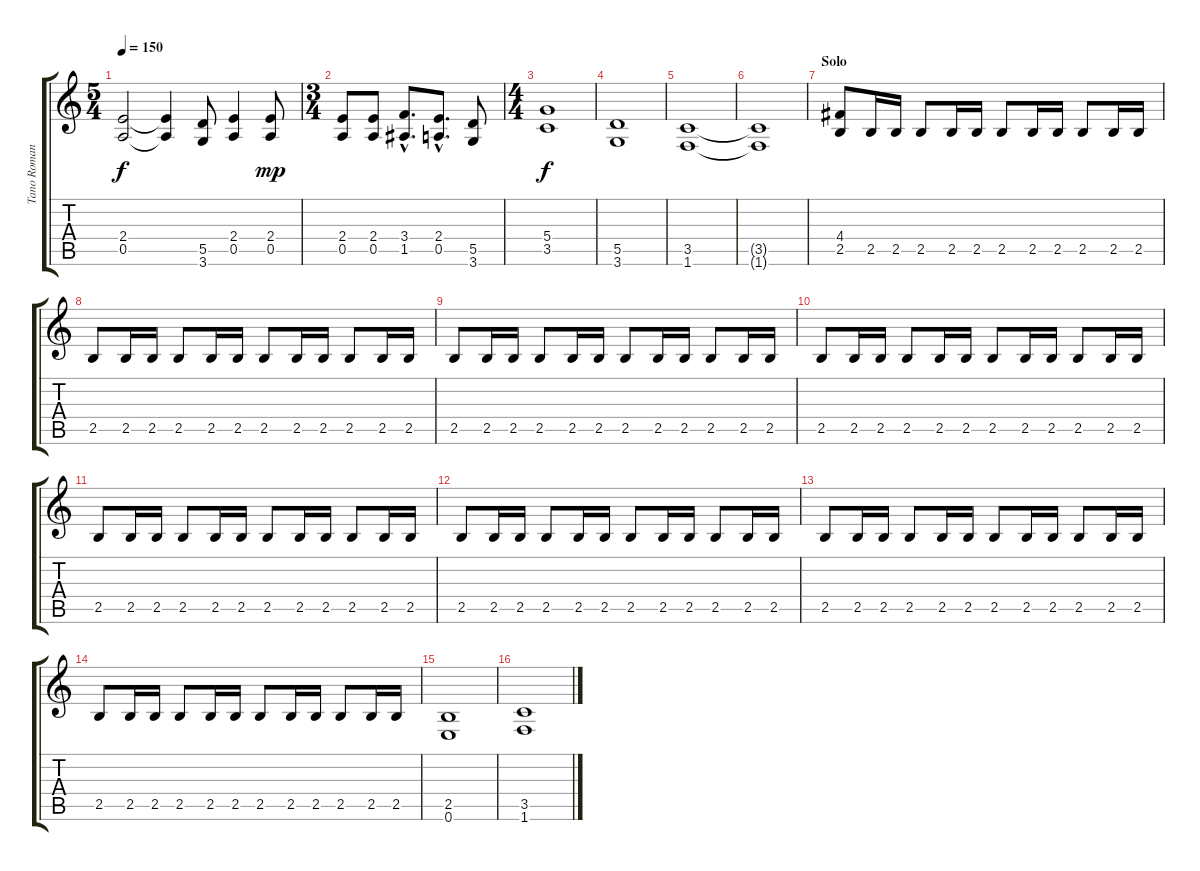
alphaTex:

\track ("Tano Romano" "Tano Roman") {instrument distortionguitar}
\staff {score tabs}
\tuning (E4 B3 G3 D3 A2 E2) {hide}
\ts (5 4)
\tempo 150
\clef g2
\ks c
(2.4 0.5).2{dy f} (2.4{t} 0.5{t}).4 (5.5 3.6).8 (2.4 0.5).4 (2.4 0.5).8{dy mp} |
\ts (3 4)
(2.4 0.5).8 (2.4 0.5).8 (3.4{hac} 1.5{hac}).8{d} (2.4{hac} 0.5{hac}).8{d} (5.5 3.6).8 |
\ts (4 4)
(5.4 3.5).1{dy f} |
(5.5 3.6).1 |
(3.5 1.6).1 |
(3.5{t} 1.6{t}).1 |
\section ("" "Solo")
(4.4 2.5).8 2.5.16 2.5.16 2.5.8 2.5.16 2.5.16 2.5.8 2.5.16 2.5.16 2.5.8 2.5.16 2.5.16 |
2.5.8 2.5.16 2.5.16 2.5.8 2.5.16 2.5.16 2.5.8 2.5.16 2.5.16 2.5.8 2.5.16 2.5.16 |
2.5.8 2.5.16 2.5.16 2.5.8 2.5.16 2.5.16 2.5.8 2.5.16 2.5.16 2.5.8 2.5.16 2.5.16 |
2.5.8 2.5.16 2.5.16 2.5.8 2.5.16 2.5.16 2.5.8 2.5.16 2.5.16 2.5.8 2.5.16 2.5.16 |
2.5.8 2.5.16 2.5.16 2.5.8 2.5.16 2.5.16 2.5.8 2.5.16 2.5.16 2.5.8 2.5.16 2.5.16 |
2.5.8 2.5.16 2.5.16 2.5.8 2.5.16 2.5.16 2.5.8 2.5.16 2.5.16 2.5.8 2.5.16 2.5.16 |
2.5.8 2.5.16 2.5.16 2.5.8 2.5.16 2.5.16 2.5.8 2.5.16 2.5.16 2.5.8 2.5.16 2.5.16 |
2.5.8 2.5.16 2.5.16 2.5.8 2.5.16 2.5.16 2.5.8 2.5.16 2.5.16 2.5.8 2.5.16 2.5.16 |
(2.5 0.6).1 |
(3.5 1.6).1
